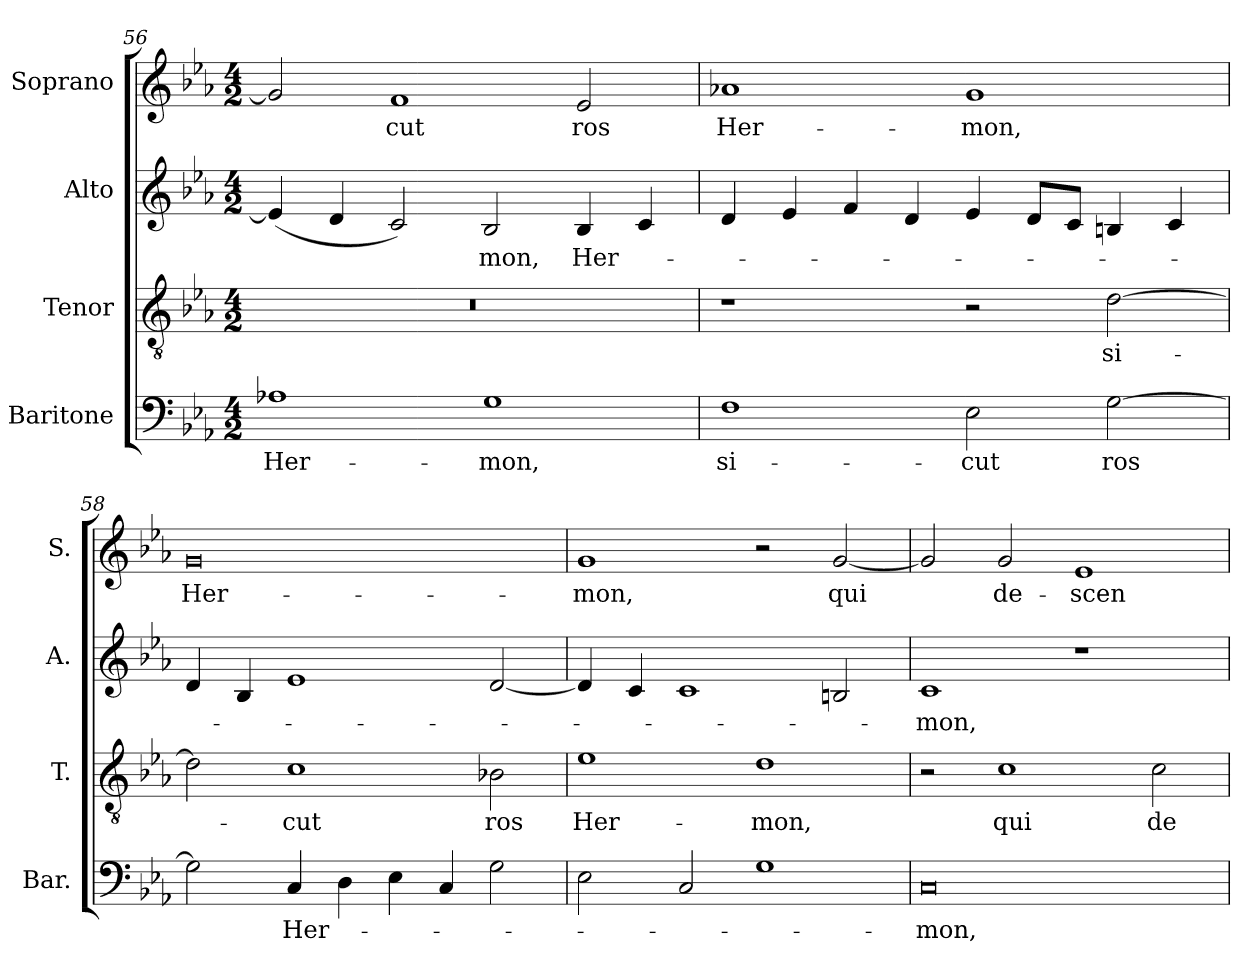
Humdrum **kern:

**kern	**text	**kern	**text	**kern	**text	**kern	**text
*part4	*part4	*part3	*part3	*part2	*part2	*part1	*part1
*staff4	*staff4	*staff3	*staff3	*staff2	*staff2	*staff1	*staff1
*I"Baritone	*	*I"Tenor	*	*I"Alto	*	*I"Soprano	*
*I'Bar.	*	*I'T.	*	*I'A.	*	*I'S.	*
*clefF4	*	*clefGv2	*	*clefG2	*	*clefG2	*
*	*	*ITrd7c12	*	*	*	*	*
*k[b-e-a-]	*	*k[b-e-a-]	*	*k[b-e-a-]	*	*k[b-e-a-]	*
*E-:	*	*E-:	*	*E-:	*	*E-:	*
*M4/2	*	*M4/2	*	*M4/2	*	*M4/2	*
=56	=56	=56	=56	=56	=56	=56	=56
!	!LO:LY:b:color=#000000	!LO:N:vis=1	!	!	!	!	!
1A-Xi	Her-	0r	.	(4e-i/]	.	2gi/]	.
.	.	.	.	4di/	.	.	.
!	!	!	!	!	!	!	!LO:LY:b:color=#000000
.	.	.	.	2ci/)	.	1fi	-cut
!	!LO:LY:b:color=#000000	!	!	!	!	!	!
!	!	!	!	!	!LO:LY:b:color=#000000	!	!
1Gi	-mon,	.	.	2B-i/	-mon,	.	.
!	!	!	!	!	!LO:LY:b:color=#000000	!	!
!	!	!	!	!	!	!	!LO:LY:b:color=#000000
.	.	.	.	4B-i/	Her-	2e-i/	ros
.	.	.	.	4ci/	.	.	.
=57	=57	=57	=57	=57	=57	=57	=57
!	!LO:LY:b:color=#000000	!	!	!	!	!	!
!	!	!	!	!	!	!	!LO:LY:b:color=#000000
1Fi	si-	1r	.	4di/	.	1a-Xi	Her-
.	.	.	.	4e-i/	.	.	.
.	.	.	.	4fi/	.	.	.
.	.	.	.	4di/	.	.	.
!	!LO:LY:b:color=#000000	!	!	!	!	!	!
!	!	!	!	!	!	!	!LO:LY:b:color=#000000
2E-i\	-cut	2r	.	4e-i/	.	1gi	-mon,
.	.	.	.	8di/L	.	.	.
.	.	.	.	8ci/J	.	.	.
!	!LO:LY:b:color=#000000	!	!	!	!	!	!
!	!	!	!LO:LY:b:color=#000000	!	!	!	!
[2Gi\	ros	[2Di\	si-	4Bni/	.	.	.
.	.	.	.	4ci/	.	.	.
!!LO:LB:g=z
=58	=58	=58	=58	=58	=58	=58	=58
!	!	!	!	!	!	!	!LO:LY:b:color=#000000
2Gi\]	.	2Di\]	.	4di/	.	0gi	Her-
.	.	.	.	4B-i/	.	.	.
!	!LO:LY:b:color=#000000	!	!	!	!	!	!
!	!	!	!LO:LY:b:color=#000000	!	!	!	!
4Ci/	Her-	1Ci	-cut	1e-i	.	.	.
4Di\	.	.	.	.	.	.	.
4E-i\	.	.	.	.	.	.	.
4Ci/	.	.	.	.	.	.	.
!	!	!	!LO:LY:b:color=#000000	!	!	!	!
2Gi\	.	2BB-Xi\	ros	[2di/	.	.	.
=59	=59	=59	=59	=59	=59	=59	=59
!	!	!	!LO:LY:b:color=#000000	!	!	!	!
!	!	!	!	!	!	!	!LO:LY:b:color=#000000
2E-i\	.	1E-i	Her-	4di/]	.	1gi	-mon,
.	.	.	.	4ci/	.	.	.
2Ci/	.	.	.	1ci	.	.	.
!	!	!	!LO:LY:b:color=#000000	!	!	!	!
1Gi	.	1Di	-mon,	.	.	2r	.
!	!	!	!	!	!	!	!LO:LY:b:color=#000000
.	.	.	.	2Bni/	.	[2gi/	qui
=60	=60	=60	=60	=60	=60	=60	=60
!	!LO:LY:b:color=#000000	!	!	!	!	!	!
!	!	!	!	!	!LO:LY:b:color=#000000	!	!
0Ci	-mon,	2r	.	1ci	-mon,	2gi/]	.
!	!	!	!LO:LY:b:color=#000000	!	!	!	!
!	!	!	!	!	!	!	!LO:LY:b:color=#000000
.	.	1Ci	qui	.	.	2gi/	de-
!	!	!	!	!	!	!	!LO:LY:b:color=#000000
.	.	.	.	1r	.	1e-i	-scen-
!	!	!	!LO:LY:b:color=#000000	!	!	!	!
.	.	2Ci\	de-	.	.	.	.
=	=	=	=	=	=	=	=
*-	*-	*-	*-	*-	*-	*-	*-
